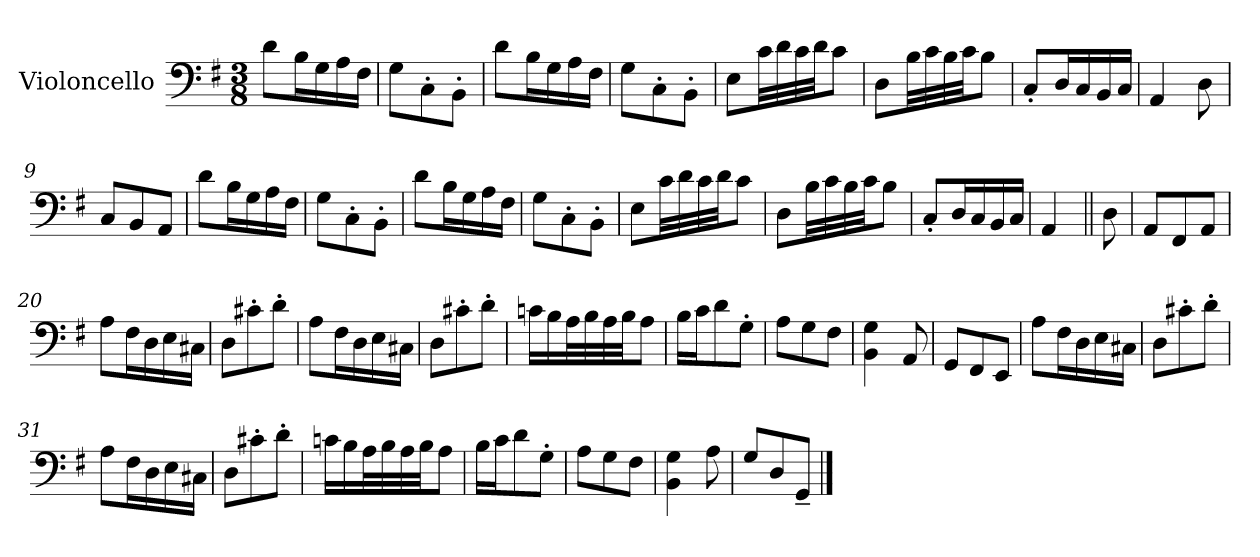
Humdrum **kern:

**kern
*part1
*staff1
*I"Violoncello
*I'Vc
*clefF4
*k[f#]
*M3/8
=1
8d\L
16B\L
16G\
16A\
16F#\JJ
=2
8G\L
8C'\
8BB'\J
=3
8d\L
16B\L
16G\
16A\
16F#\JJ
=4
8G\L
8C'\
8BB'\J
!!LO:LB:g=z
=5
8E\L
32c\LL
32d\
32c\
32d\JJ
8c\J
=6
8D\L
32B\LL
32c\
32B\
32c\JJ
8B\J
=7
8C'/L
16D/L
16C/
16BB/
16C/JJ
=8
4AA/
8D\
!!LO:LB:g=z
=9
8C/L
8BB/
8AA/J
=10
8d\L
16B\L
16G\
16A\
16F#\JJ
=11
8G\L
8C'\
8BB'\J
=12
8d\L
16B\L
16G\
16A\
16F#\JJ
!!LO:LB:g=z
=13
8G\L
8C'\
8BB'\J
=14
8E\L
32c\LL
32d\
32c\
32d\JJ
8c\J
=15
8D\L
32B\LL
32c\
32B\
32c\JJ
8B\J
=16
8C'/L
16D/L
16C/
16BB/
16C/JJ
=17
4AA/
!!LO:LB:g=z
=18||
8D\
=19
8AA/L
8FF#/
8AA/J
=20
8A\L
16F#\L
16D\
16E\
16C#X\JJ
=21
8D\L
8c#X'\
8d'\J
=22
8A\L
16F#\L
16D\
16E\
16C#X\JJ
!!LO:LB:g=z
=23
8D\L
8c#X'\
8d'\J
=24
16cn\LL
16B\
32A\L
32B\
32A\
32B\JJ
8A\J
=25
16B\LL
16c\J
8d\
8G'\J
=26
8A\L
8G\
8F#\J
=27
4BB\ 4G\
8AA/
!!LO:LB:g=z
=28
8GG/L
8FF#/
8EE/J
=29
8A\L
16F#\L
16D\
16E\
16C#X\JJ
=30
8D\L
8c#X'\
8d'\J
=31
8A\L
16F#\L
16D\
16E\
16C#X\JJ
=32
8D\L
8c#X'\
8d'\J
!!LO:LB:g=z
=33
16cn\LL
16B\
32A\L
32B\
32A\
32B\JJ
8A\J
=34
16B\LL
16c\J
8d\
8G'\J
=35
8A\L
8G\
8F#\J
=36
4BB\ 4G\
8A\
=37
8G/L
8D/
8GG~/J
==
*-
